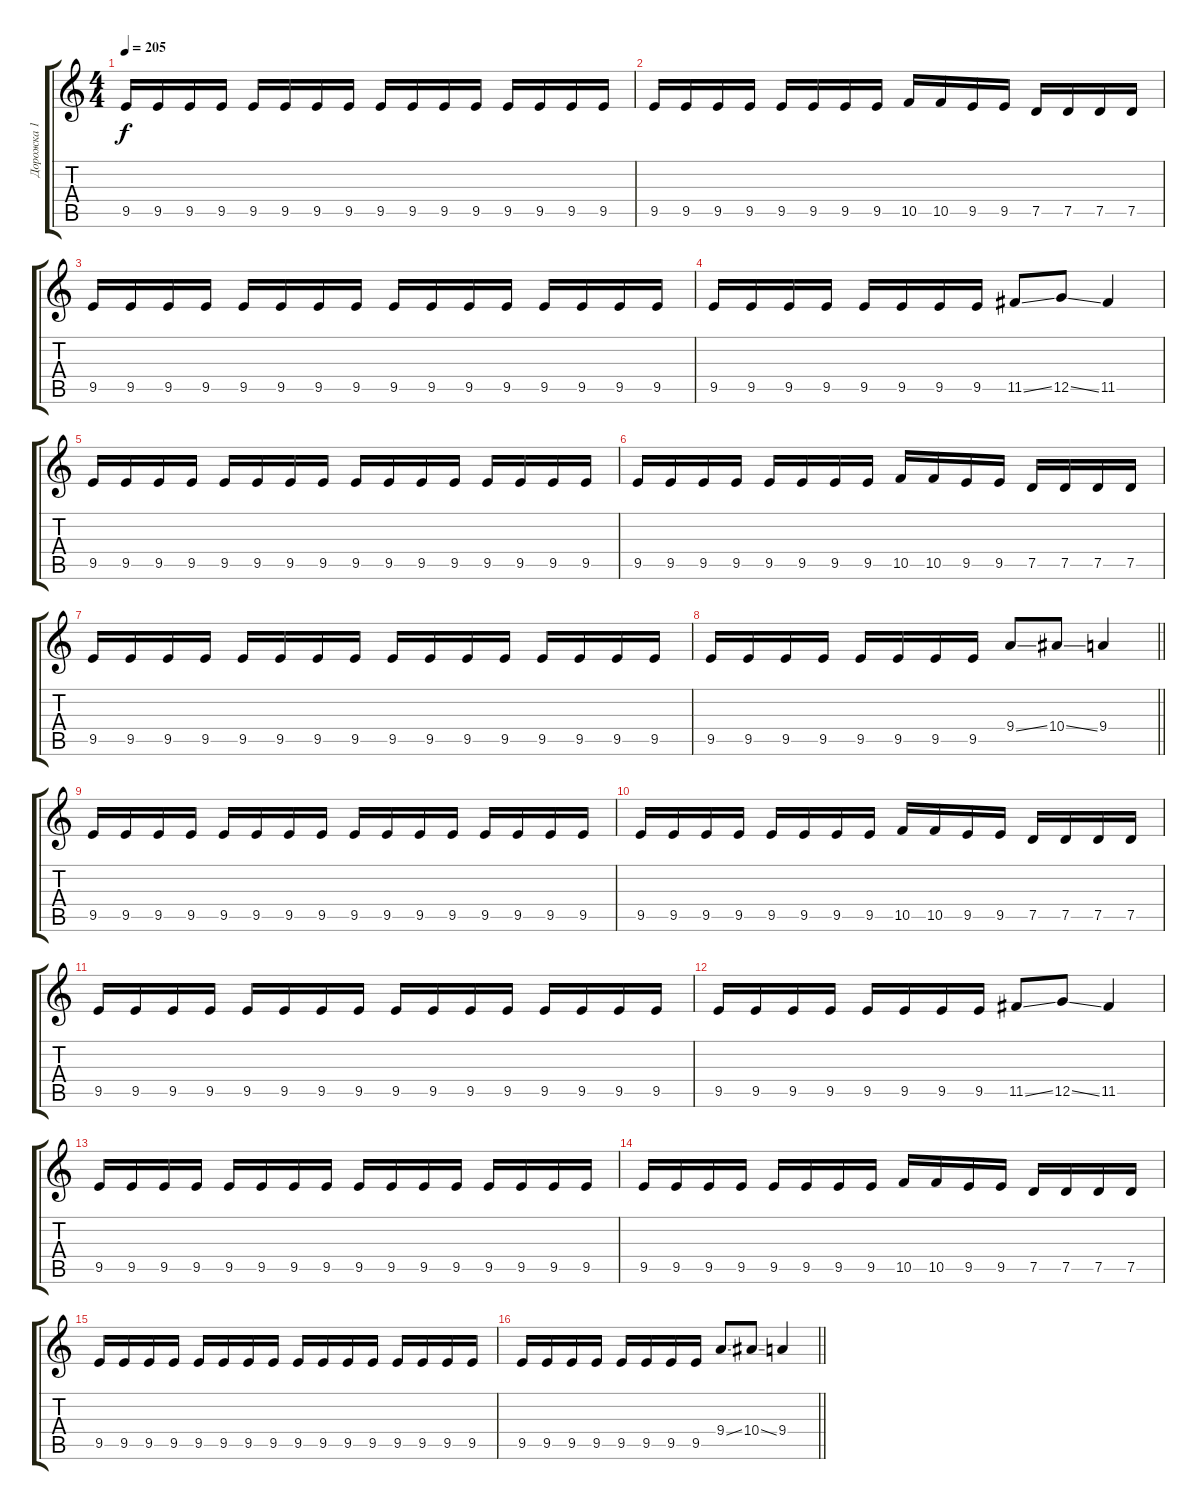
\track ("Дорожка 1" "Дорожка 1") {instrument distortionguitar}
\staff {score tabs}
\tuning (D4 A3 F3 C3 G2 D2) {hide}
\ts (4 4)
\tempo 205
\clef g2
\ks c
9.5.16{dy f} 9.5.16 9.5.16 9.5.16 9.5.16 9.5.16 9.5.16 9.5.16 9.5.16 9.5.16 9.5.16 9.5.16 9.5.16 9.5.16 9.5.16 9.5.16 |
9.5.16 9.5.16 9.5.16 9.5.16 9.5.16 9.5.16 9.5.16 9.5.16 10.5.16 10.5.16 9.5.16 9.5.16 7.5.16 7.5.16 7.5.16 7.5.16 |
9.5.16 9.5.16 9.5.16 9.5.16 9.5.16 9.5.16 9.5.16 9.5.16 9.5.16 9.5.16 9.5.16 9.5.16 9.5.16 9.5.16 9.5.16 9.5.16 |
9.5.16 9.5.16 9.5.16 9.5.16 9.5.16 9.5.16 9.5.16 9.5.16 11.5{ss}.8 12.5{ss}.8 11.5.4 |
9.5.16 9.5.16 9.5.16 9.5.16 9.5.16 9.5.16 9.5.16 9.5.16 9.5.16 9.5.16 9.5.16 9.5.16 9.5.16 9.5.16 9.5.16 9.5.16 |
9.5.16 9.5.16 9.5.16 9.5.16 9.5.16 9.5.16 9.5.16 9.5.16 10.5.16 10.5.16 9.5.16 9.5.16 7.5.16 7.5.16 7.5.16 7.5.16 |
9.5.16 9.5.16 9.5.16 9.5.16 9.5.16 9.5.16 9.5.16 9.5.16 9.5.16 9.5.16 9.5.16 9.5.16 9.5.16 9.5.16 9.5.16 9.5.16 |
\barLineRight lightlight
9.5.16 9.5.16 9.5.16 9.5.16 9.5.16 9.5.16 9.5.16 9.5.16 9.4{ss}.8 10.4{ss}.8 9.4.4 |
9.5.16 9.5.16 9.5.16 9.5.16 9.5.16 9.5.16 9.5.16 9.5.16 9.5.16 9.5.16 9.5.16 9.5.16 9.5.16 9.5.16 9.5.16 9.5.16 |
9.5.16 9.5.16 9.5.16 9.5.16 9.5.16 9.5.16 9.5.16 9.5.16 10.5.16 10.5.16 9.5.16 9.5.16 7.5.16 7.5.16 7.5.16 7.5.16 |
9.5.16 9.5.16 9.5.16 9.5.16 9.5.16 9.5.16 9.5.16 9.5.16 9.5.16 9.5.16 9.5.16 9.5.16 9.5.16 9.5.16 9.5.16 9.5.16 |
9.5.16 9.5.16 9.5.16 9.5.16 9.5.16 9.5.16 9.5.16 9.5.16 11.5{ss}.8 12.5{ss}.8 11.5.4 |
9.5.16 9.5.16 9.5.16 9.5.16 9.5.16 9.5.16 9.5.16 9.5.16 9.5.16 9.5.16 9.5.16 9.5.16 9.5.16 9.5.16 9.5.16 9.5.16 |
9.5.16 9.5.16 9.5.16 9.5.16 9.5.16 9.5.16 9.5.16 9.5.16 10.5.16 10.5.16 9.5.16 9.5.16 7.5.16 7.5.16 7.5.16 7.5.16 |
9.5.16 9.5.16 9.5.16 9.5.16 9.5.16 9.5.16 9.5.16 9.5.16 9.5.16 9.5.16 9.5.16 9.5.16 9.5.16 9.5.16 9.5.16 9.5.16 |
\barLineRight lightlight
9.5.16 9.5.16 9.5.16 9.5.16 9.5.16 9.5.16 9.5.16 9.5.16 9.4{ss}.8 10.4{ss}.8 9.4.4
